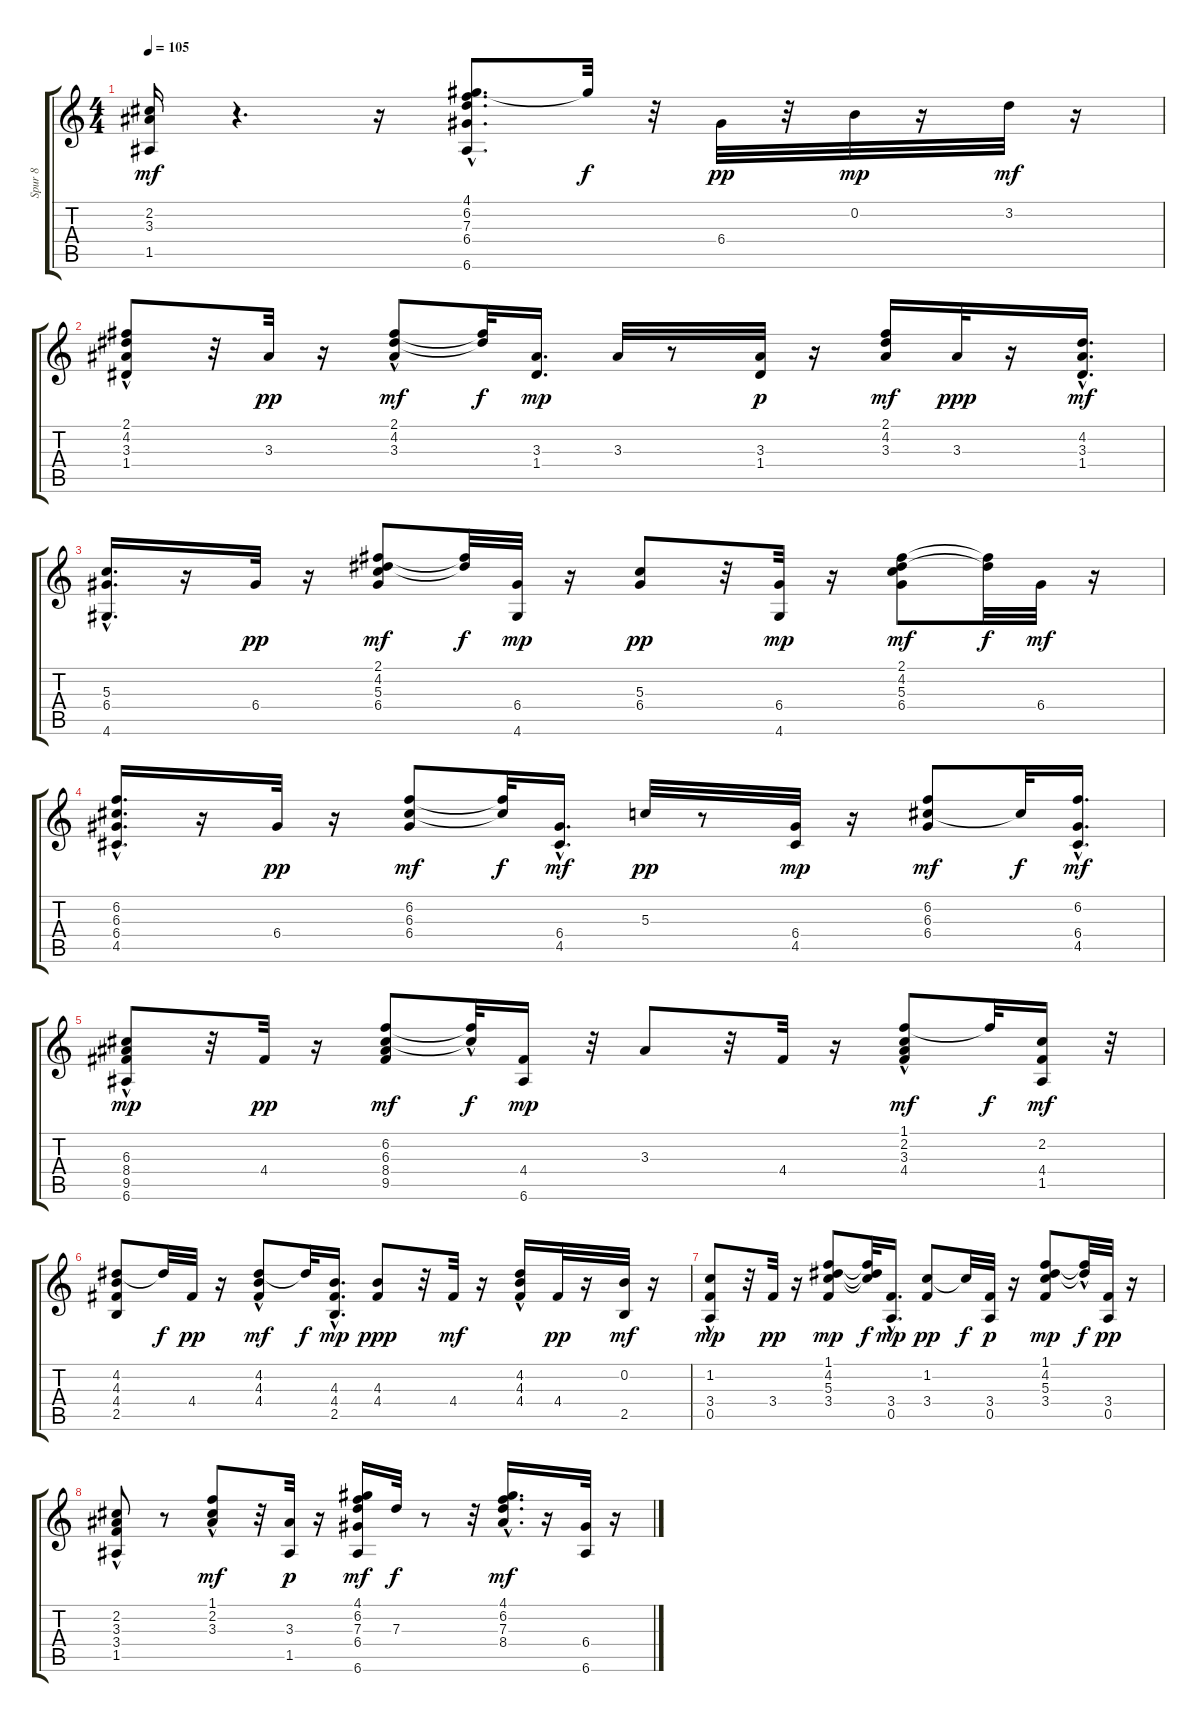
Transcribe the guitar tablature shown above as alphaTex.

\track ("Spur 8" "Spur 8") {instrument acousticguitarsteel}
\staff {score tabs}
\tuning (E4 B3 G3 D3 A2 E2) {hide}
\ts (4 4)
\tempo 105
\clef g2
\ks c
(2.2 3.3 1.5).16{dy mf} r.4{d} r.16 (4.1{hac} 6.2{hac} 7.3 6.4 6.6).8{d} 4.1{t}.32{dy f} r.32 6.4.32{dy pp} r.32 0.2.32{dy mp} r.16 3.2.32{dy mf} r.16 |
(2.1 4.2 3.3 1.4{hac}).8 r.32 3.3.32{dy pp} r.16 (2.1 4.2 3.3{hac}).8{dy mf} (2.1{t} 4.2{t}).32{dy f} (3.3 1.4).16{d dy mp} 3.3.32 r.8 (3.3 1.4).32{dy p} r.16 (2.1 4.2 3.3).16{dy mf} 3.3.32{dy ppp} r.16 (4.2{hac} 3.3 1.4).16{d dy mf} |
(5.3{hac} 6.4 4.6).16{d} r.16 6.4.32{dy pp} r.16 (2.1 4.2 5.3 6.4).8{dy mf} (2.1{t} 4.2{t}).32{dy f} (6.4 4.6).32{dy mp} r.16 (5.3 6.4).8{dy pp} r.32 (6.4 4.6).32{dy mp} r.16 (2.1 4.2 5.3 6.4).8{dy mf} (2.1{t} 4.2{t}).32{dy f} 6.4.32{dy mf} r.16 |
(6.2{hac} 6.3 6.4 4.5).16{d} r.16 6.4.32{dy pp} r.16 (6.2 6.3 6.4).8{dy mf} (6.2{t} 6.3{t}).32{dy f} (6.4 4.5{hac}).16{d dy mf} 5.3.32{dy pp} r.8 (6.4 4.5).32{dy mp} r.16 (6.2 6.3 6.4).8{dy mf} 6.3{t}.32{dy f} (6.2{hac} 6.4 4.5).16{d dy mf} |
(6.3 8.4 9.5 6.6{hac}).8{dy mp} r.32 4.4.32{dy pp} r.16 (6.2 6.3 8.4 9.5).8{dy mf} (6.2{hac t} 6.3{t}).32{dy f} (4.4 6.6).16{dy mp} r.32 3.3.8 r.32 4.4.32 r.16 (1.1 2.2 3.3{hac} 4.4).8{dy mf} 1.1{t}.32{dy f} (2.2 4.4 1.5).16{dy mf} r.32 |
(4.2 4.3 4.4 2.5).8 4.2{t}.32{dy f} 4.4.32{dy pp} r.16 (4.2 4.3 4.4{hac}).8{dy mf} 4.2{t}.32{dy f} (4.3 4.4 2.5{hac}).16{d dy mp} (4.3 4.4).8{dy ppp} r.32 4.4.32{dy mf} r.16 (4.2{hac} 4.3 4.4).16 4.4.32{dy pp} r.16 (0.2 2.5).32{dy mf} r.16 |
(1.2 3.4 0.5{hac}).8{dy mp} r.32 3.4.32{dy pp} r.16 (1.1 4.2 5.3 3.4).8{dy mp} (1.1{t} 4.2{t} 5.3{t}).32{dy f} (3.4 0.5{hac}).16{d dy mp} (1.2 3.4).8{dy pp} 1.2{t}.32{dy f} (3.4 0.5).32{dy p} r.16 (1.1 4.2 5.3 3.4).8{dy mp} (1.1{t} 4.2{hac t}).32{dy f} (3.4 0.5).32{dy pp} r.16 |
(2.2{hac} 3.3 3.4 1.5).8 r.8 (1.1 2.2{hac} 3.3).8{dy mf} r.32 (3.3 1.5).32{dy p} r.16 (4.1 6.2 7.3 6.4 6.6).16{dy mf} 7.3.32{dy f} r.8 r.32 (4.1{hac} 6.2 7.3 8.4).16{d dy mf} r.16 (6.4 6.6).32 r.16
